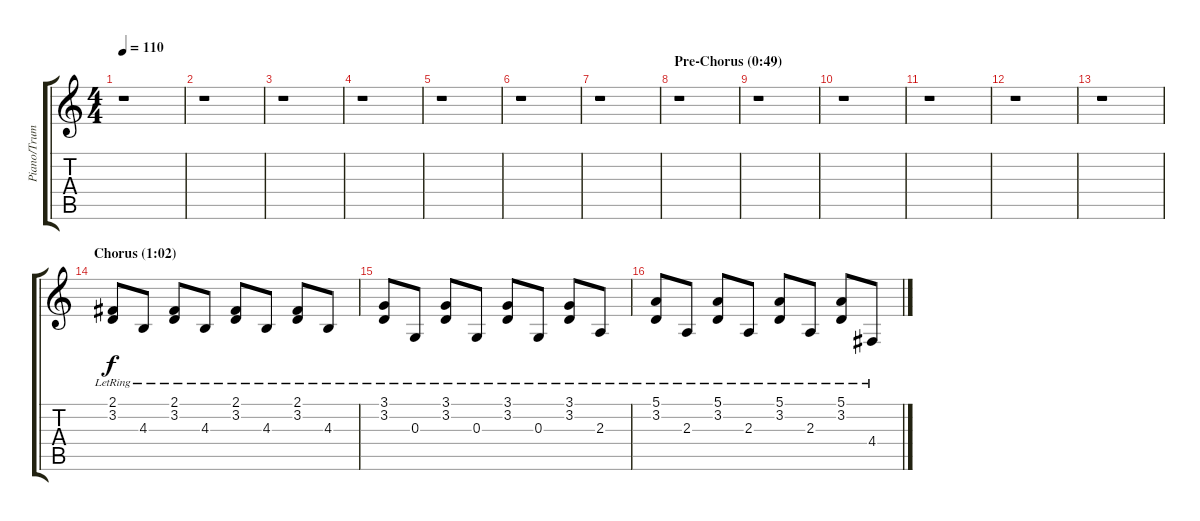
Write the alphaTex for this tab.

\track ("Piano/Trumpets" "Piano/Trum") {instrument electricgrandpiano}
\staff {score tabs}
\tuning (E4 B3 G3 D3 A2 E2) {hide}
\ts (4 4)
\tempo 110
\clef g2
\ks c
r.1{dy f} |
r.1 |
r.1 |
r.1 |
r.1 |
r.1 |
r.1 |
\section ("" "Pre-Chorus (0:49)")
r.1 |
r.1 |
r.1 |
r.1 |
r.1 |
r.1 |
\section ("" "Chorus (1:02)")
(2.1{lr} 3.2{lr}).8 4.3{lr}.8 (2.1{lr} 3.2{lr}).8 4.3{lr}.8 (2.1{lr} 3.2{lr}).8 4.3{lr}.8 (2.1{lr} 3.2{lr}).8 4.3{lr}.8 |
(3.1{lr} 3.2{lr}).8 0.3{lr}.8 (3.1{lr} 3.2{lr}).8 0.3{lr}.8 (3.1{lr} 3.2{lr}).8 0.3{lr}.8 (3.1{lr} 3.2{lr}).8 2.3{lr}.8 |
(5.1{lr} 3.2{lr}).8 2.3{lr}.8 (5.1{lr} 3.2{lr}).8 2.3{lr}.8 (5.1{lr} 3.2{lr}).8 2.3{lr}.8 (5.1{lr} 3.2{lr}).8 4.4{lr}.8
